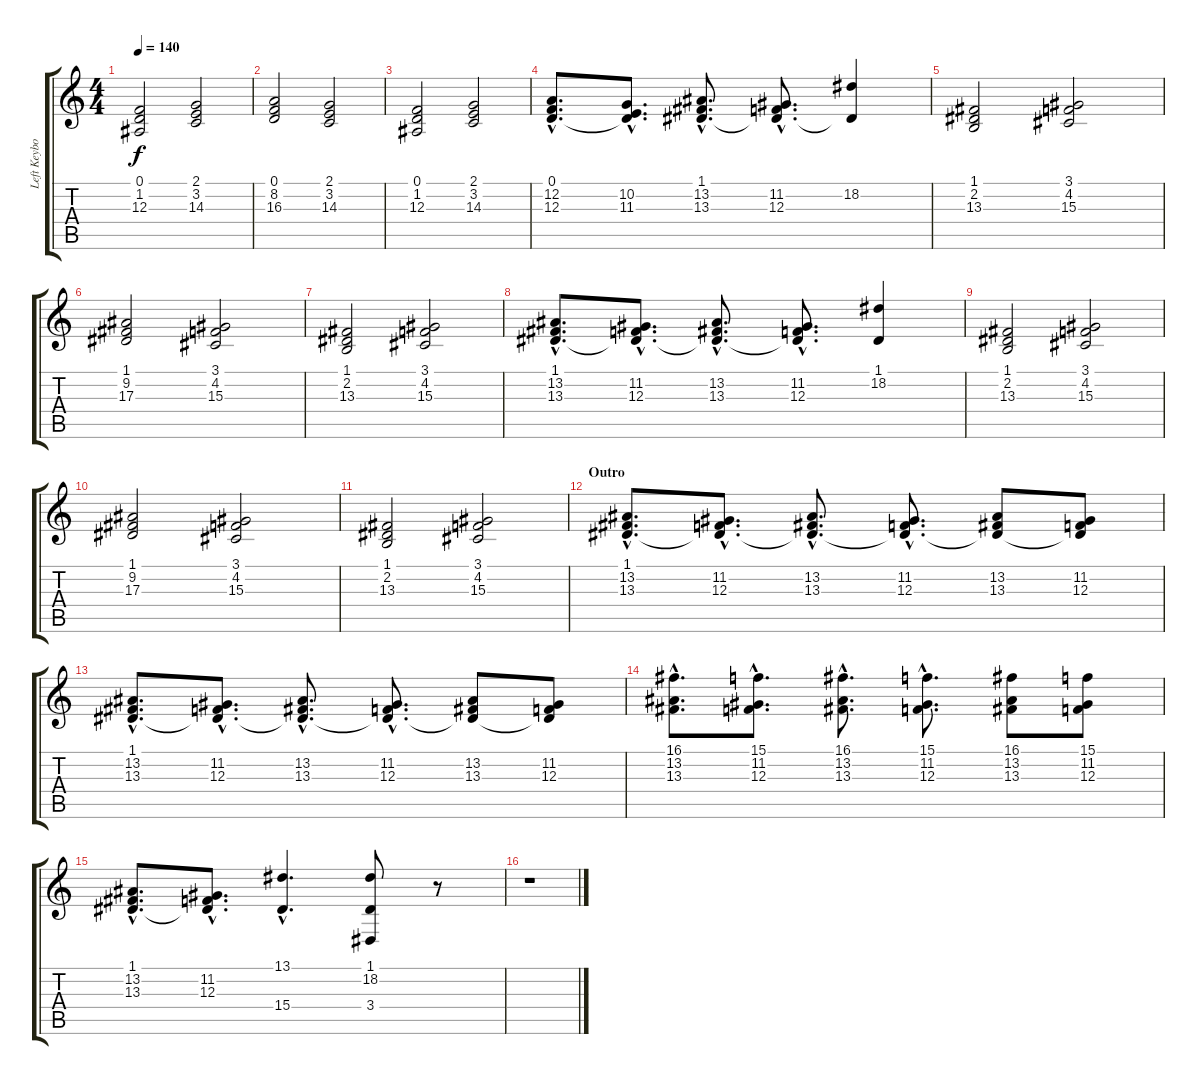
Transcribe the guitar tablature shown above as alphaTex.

\track ("Left Keybord" "Left Keybo") {instrument choiraahs}
\staff {score tabs}
\tuning (D4 A3 F3 C3 G2 D2) {hide}
\ts (4 4)
\tempo 140
\clef g2
\ks c
(0.1 1.2 12.3).2{dy f} (2.1 3.2 14.3).2 |
(0.1 8.2 16.3).2 (2.1 3.2 14.3).2 |
(0.1 1.2 12.3).2 (2.1 3.2 14.3).2 |
(0.1{hac} 12.2{hac} 12.3{hac}).8{d} (0.1{hac t} 10.2{hac} 11.3{hac}).8{d} (1.1{hac} 13.2{hac} 13.3{hac}).8{d} (1.1{hac t} 11.2{hac} 12.3{hac}).8{d} (1.1{t} 18.2).4 |
(1.1 2.2 13.3).2{volume 10} (3.1 4.2 15.3).2 |
(1.1 9.2 17.3).2 (3.1 4.2 15.3).2 |
(1.1 2.2 13.3).2 (3.1 4.2 15.3).2 |
(1.1{hac} 13.2{hac} 13.3{hac}).8{d} (1.1{hac t} 11.2{hac} 12.3{hac}).8{d} (1.1{hac t} 13.2{hac} 13.3{hac}).8{d} (1.1{hac t} 11.2{hac} 12.3{hac}).8{d} (1.1 18.2).4 |
(1.1 2.2 13.3).2 (3.1 4.2 15.3).2 |
(1.1 9.2 17.3).2 (3.1 4.2 15.3).2 |
(1.1 2.2 13.3).2 (3.1 4.2 15.3).2 |
\section ("" "Outro")
(1.1{hac} 13.2{hac} 13.3{hac}).8{d} (1.1{hac t} 11.2{hac} 12.3{hac}).8{d} (1.1{hac t} 13.2{hac} 13.3{hac}).8{d} (1.1{hac t} 11.2{hac} 12.3{hac}).8{d} (1.1{t} 13.2 13.3).8 (1.1{t} 11.2 12.3).8 |
(1.1{hac} 13.2{hac} 13.3{hac}).8{d} (1.1{hac t} 11.2{hac} 12.3{hac}).8{d} (1.1{hac t} 13.2{hac} 13.3{hac}).8{d} (1.1{hac t} 11.2{hac} 12.3{hac}).8{d} (1.1{t} 13.2 13.3).8 (1.1{t} 11.2 12.3).8 |
(16.1{hac} 13.2{hac} 13.3{hac}).8{d} (15.1{hac} 11.2{hac} 12.3{hac}).8{d} (16.1{hac} 13.2{hac} 13.3{hac}).8{d} (15.1{hac} 11.2{hac} 12.3{hac}).8{d} (16.1 13.2 13.3).8 (15.1 11.2 12.3).8 |
(1.1{hac} 13.2{hac} 13.3{hac}).8{d} (1.1{hac t} 11.2{hac} 12.3{hac}).8{d} (13.1{hac} 15.4{hac}).4{d} (1.1 18.2 3.4).8{instrument orchestrahit} r.8 |
r.1
